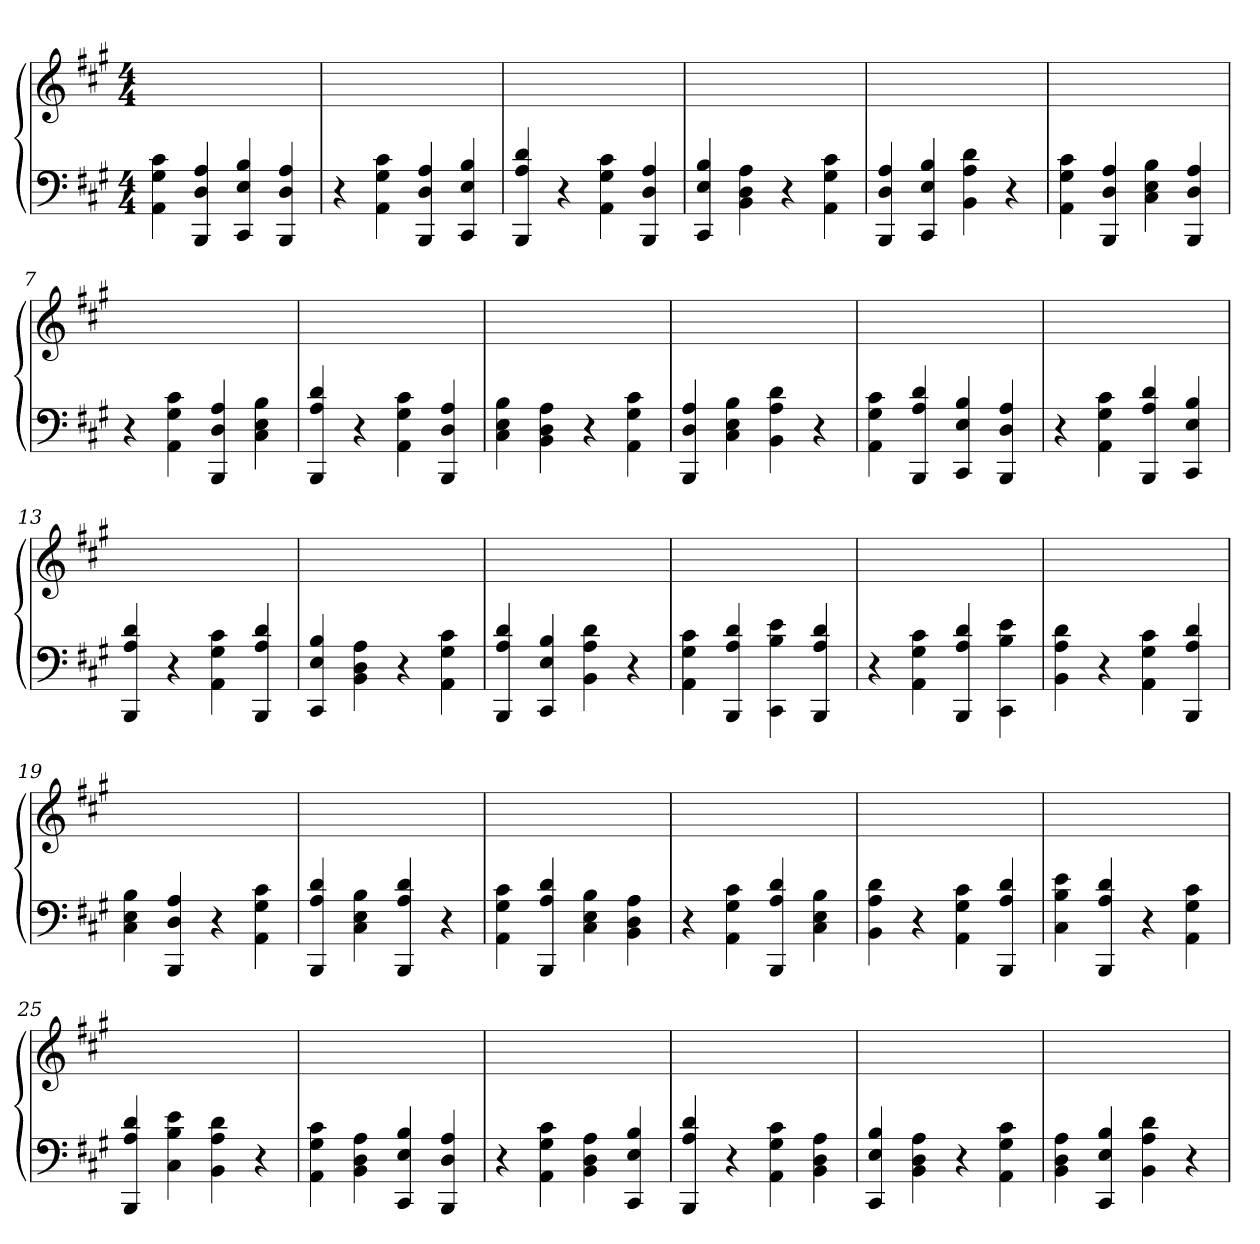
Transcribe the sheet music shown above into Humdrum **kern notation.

**kern	**kern
*part2	*part1
*staff2	*staff1
*clefF4	*clefG2
*k[f#c#g#]	*k[f#c#g#]
*A:	*A:
*M4/4	*M4/4
*MM60	*MM60
=1	=1
4AA 4G# 4c#	1ryy
4BBB 4D 4A	.
4CC# 4E 4B	.
4BBB 4D 4A	.
=2	=2
4r	1ryy
4AA 4G# 4c#	.
4BBB 4D 4A	.
4CC# 4E 4B	.
=3	=3
4BBB 4A 4d	1ryy
4r	.
4AA 4G# 4c#	.
4BBB 4D 4A	.
=4	=4
4CC# 4E 4B	1ryy
4BB 4D 4A	.
4r	.
4AA 4G# 4c#	.
=5	=5
4BBB 4D 4A	1ryy
4CC# 4E 4B	.
4BB 4A 4d	.
4r	.
=6	=6
4AA 4G# 4c#	1ryy
4BBB 4D 4A	.
4C# 4E 4B	.
4BBB 4D 4A	.
=7	=7
4r	1ryy
4AA 4G# 4c#	.
4BBB 4D 4A	.
4C# 4E 4B	.
=8	=8
4BBB 4A 4d	1ryy
4r	.
4AA 4G# 4c#	.
4BBB 4D 4A	.
=9	=9
4C# 4E 4B	1ryy
4BB 4D 4A	.
4r	.
4AA 4G# 4c#	.
=10	=10
4BBB 4D 4A	1ryy
4C# 4E 4B	.
4BB 4A 4d	.
4r	.
=11	=11
4AA 4G# 4c#	1ryy
4BBB 4A 4d	.
4CC# 4E 4B	.
4BBB 4D 4A	.
=12	=12
4r	1ryy
4AA 4G# 4c#	.
4BBB 4A 4d	.
4CC# 4E 4B	.
=13	=13
4BBB 4A 4d	1ryy
4r	.
4AA 4G# 4c#	.
4BBB 4A 4d	.
=14	=14
4CC# 4E 4B	1ryy
4BB 4D 4A	.
4r	.
4AA 4G# 4c#	.
=15	=15
4BBB 4A 4d	1ryy
4CC# 4E 4B	.
4BB 4A 4d	.
4r	.
=16	=16
4AA 4G# 4c#	1ryy
4BBB 4A 4d	.
4CC# 4B 4e	.
4BBB 4A 4d	.
=17	=17
4r	1ryy
4AA 4G# 4c#	.
4BBB 4A 4d	.
4CC# 4B 4e	.
=18	=18
4BB 4A 4d	1ryy
4r	.
4AA 4G# 4c#	.
4BBB 4A 4d	.
=19	=19
4C# 4E 4B	1ryy
4BBB 4D 4A	.
4r	.
4AA 4G# 4c#	.
=20	=20
4BBB 4A 4d	1ryy
4C# 4E 4B	.
4BBB 4A 4d	.
4r	.
=21	=21
4AA 4G# 4c#	1ryy
4BBB 4A 4d	.
4C# 4E 4B	.
4BB 4D 4A	.
=22	=22
4r	1ryy
4AA 4G# 4c#	.
4BBB 4A 4d	.
4C# 4E 4B	.
=23	=23
4BB 4A 4d	1ryy
4r	.
4AA 4G# 4c#	.
4BBB 4A 4d	.
=24	=24
4C# 4B 4e	1ryy
4BBB 4A 4d	.
4r	.
4AA 4G# 4c#	.
=25	=25
4BBB 4A 4d	1ryy
4C# 4B 4e	.
4BB 4A 4d	.
4r	.
=26	=26
4AA 4G# 4c#	1ryy
4BB 4D 4A	.
4CC# 4E 4B	.
4BBB 4D 4A	.
=27	=27
4r	1ryy
4AA 4G# 4c#	.
4BB 4D 4A	.
4CC# 4E 4B	.
=28	=28
4BBB 4A 4d	1ryy
4r	.
4AA 4G# 4c#	.
4BB 4D 4A	.
=29	=29
4CC# 4E 4B	1ryy
4BB 4D 4A	.
4r	.
4AA 4G# 4c#	.
=30	=30
4BB 4D 4A	1ryy
4CC# 4E 4B	.
4BB 4A 4d	.
4r	.
=	=
*-	*-
